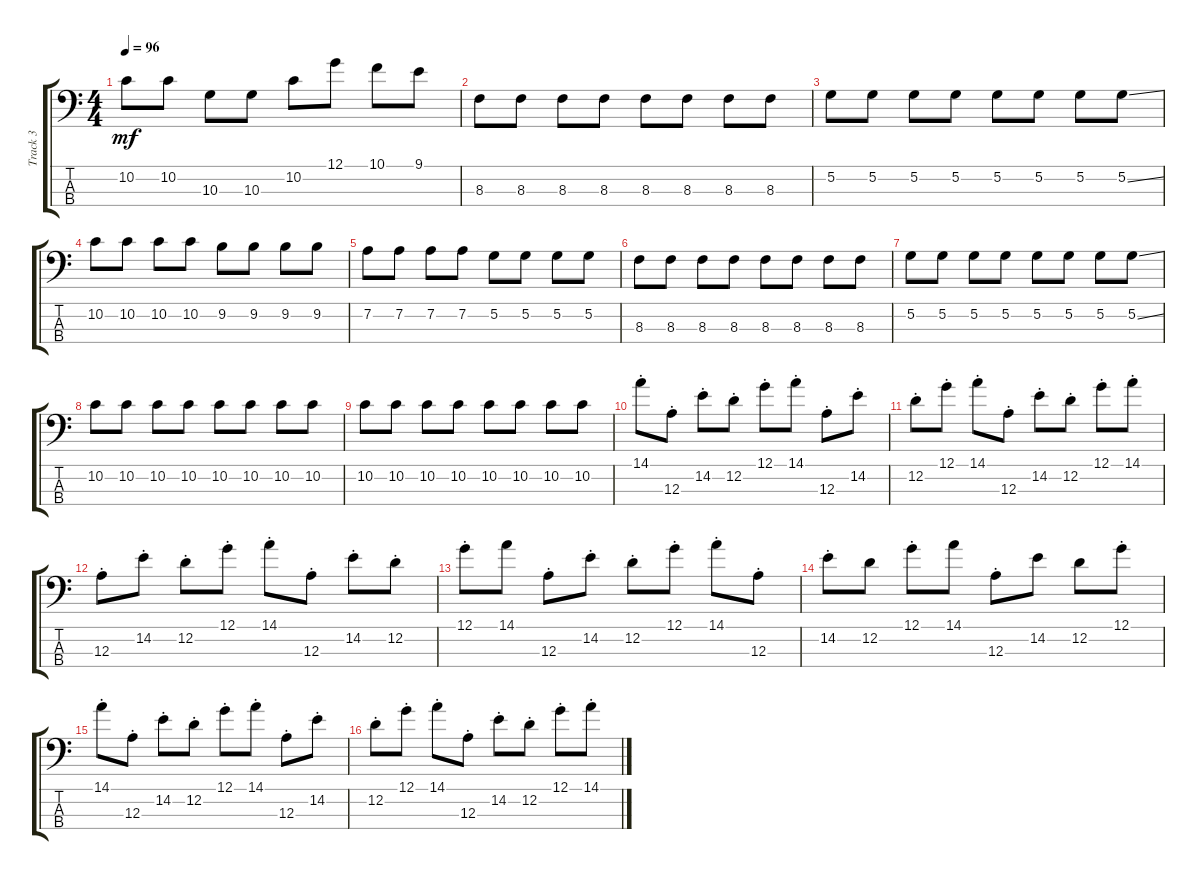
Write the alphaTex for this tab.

\track ("Track 3" "Track 3") {instrument fretlessbass}
\staff {score tabs}
\tuning (G2 D2 A1 E1) {hide}
\ts (4 4)
\tempo 96
\clef f4
\ks c
10.2.8{dy mf} 10.2.8 10.3.8 10.3.8 10.2.8 12.1.8 10.1.8 9.1.8 |
8.3.8 8.3.8 8.3.8 8.3.8 8.3.8 8.3.8 8.3.8 8.3.8 |
5.2.8 5.2.8 5.2.8 5.2.8 5.2.8 5.2.8 5.2.8 5.2{ss}.8 |
10.2.8 10.2.8 10.2.8 10.2.8 9.2.8 9.2.8 9.2.8 9.2.8 |
7.2.8 7.2.8 7.2.8 7.2.8 5.2.8 5.2.8 5.2.8 5.2.8 |
8.3.8 8.3.8 8.3.8 8.3.8 8.3.8 8.3.8 8.3.8 8.3.8 |
5.2.8 5.2.8 5.2.8 5.2.8 5.2.8 5.2.8 5.2.8 5.2{ss}.8 |
10.2.8 10.2.8 10.2.8 10.2.8 10.2.8 10.2.8 10.2.8 10.2.8 |
10.2.8 10.2.8 10.2.8 10.2.8 10.2.8 10.2.8 10.2.8 10.2.8 |
14.1{st}.8 12.3{st}.8 14.2{st}.8 12.2{st}.8 12.1{st}.8 14.1{st}.8 12.3{st}.8 14.2{st}.8 |
12.2{st}.8 12.1{st}.8 14.1{st}.8 12.3{st}.8 14.2{st}.8 12.2{st}.8 12.1{st}.8 14.1{st}.8 |
12.3{st}.8 14.2{st}.8 12.2{st}.8 12.1{st}.8 14.1{st}.8 12.3{st}.8 14.2{st}.8 12.2{st}.8 |
12.1{st}.8 14.1.8 12.3{st}.8 14.2{st}.8 12.2{st}.8 12.1{st}.8 14.1{st}.8 12.3{st}.8 |
14.2{st}.8 12.2.8 12.1{st}.8 14.1.8 12.3{st}.8 14.2.8 12.2.8 12.1{st}.8 |
14.1{st}.8 12.3{st}.8 14.2{st}.8 12.2{st}.8 12.1{st}.8 14.1{st}.8 12.3{st}.8 14.2{st}.8 |
12.2{st}.8 12.1{st}.8 14.1{st}.8 12.3{st}.8 14.2{st}.8 12.2{st}.8 12.1{st}.8 14.1{st}.8
